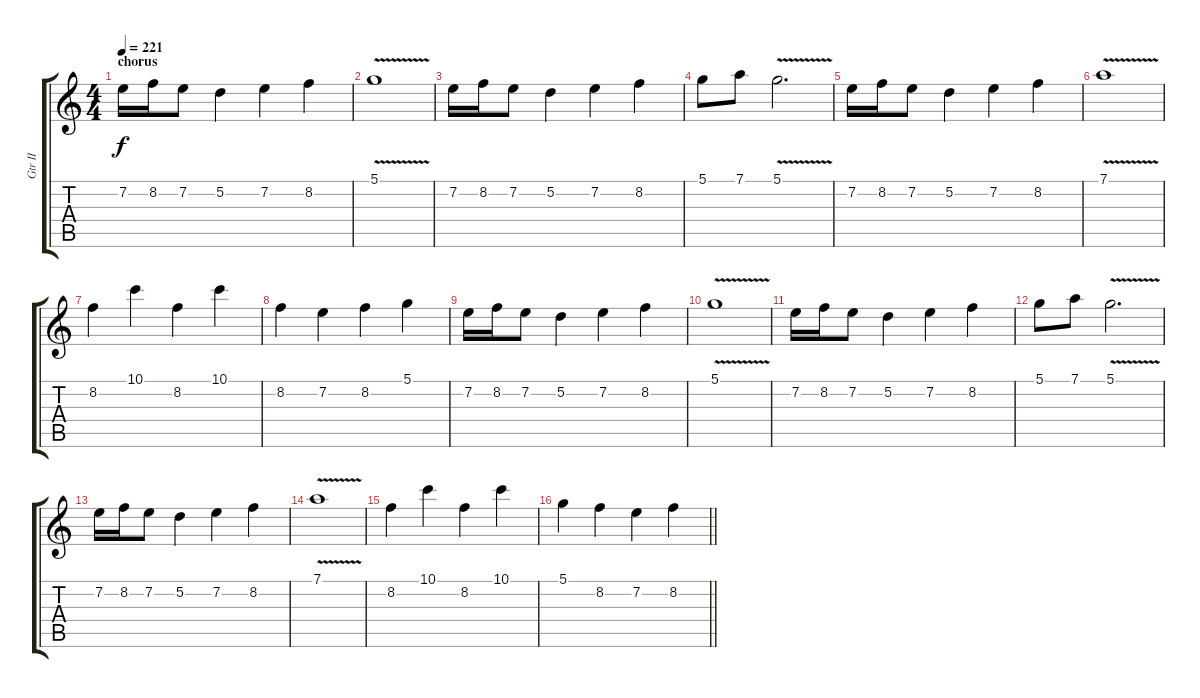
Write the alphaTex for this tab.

\track ("Gtr II" "Gtr II") {instrument distortionguitar}
\staff {score tabs}
\tuning (D4 A3 F3 C3 G2 C2) {hide}
\ts (4 4)
\section ("" "chorus")
\tempo 221
\clef g2
\ks c
7.2.16{dy f} 8.2.16 7.2.8 5.2.4 7.2.4 8.2.4 |
5.1{v}.1 |
7.2.16 8.2.16 7.2.8 5.2.4 7.2.4 8.2.4 |
5.1.8 7.1.8 5.1{v}.2{d} |
7.2.16 8.2.16 7.2.8 5.2.4 7.2.4 8.2.4 |
7.1{v}.1 |
8.2.4 10.1.4 8.2.4 10.1.4 |
8.2.4 7.2.4 8.2.4 5.1.4 |
7.2.16 8.2.16 7.2.8 5.2.4 7.2.4 8.2.4 |
5.1{v}.1 |
7.2.16 8.2.16 7.2.8 5.2.4 7.2.4 8.2.4 |
5.1.8 7.1.8 5.1{v}.2{d} |
7.2.16 8.2.16 7.2.8 5.2.4 7.2.4 8.2.4 |
7.1{v}.1 |
8.2.4 10.1.4 8.2.4 10.1.4 |
\barLineRight lightlight
5.1.4 8.2.4 7.2.4 8.2.4
